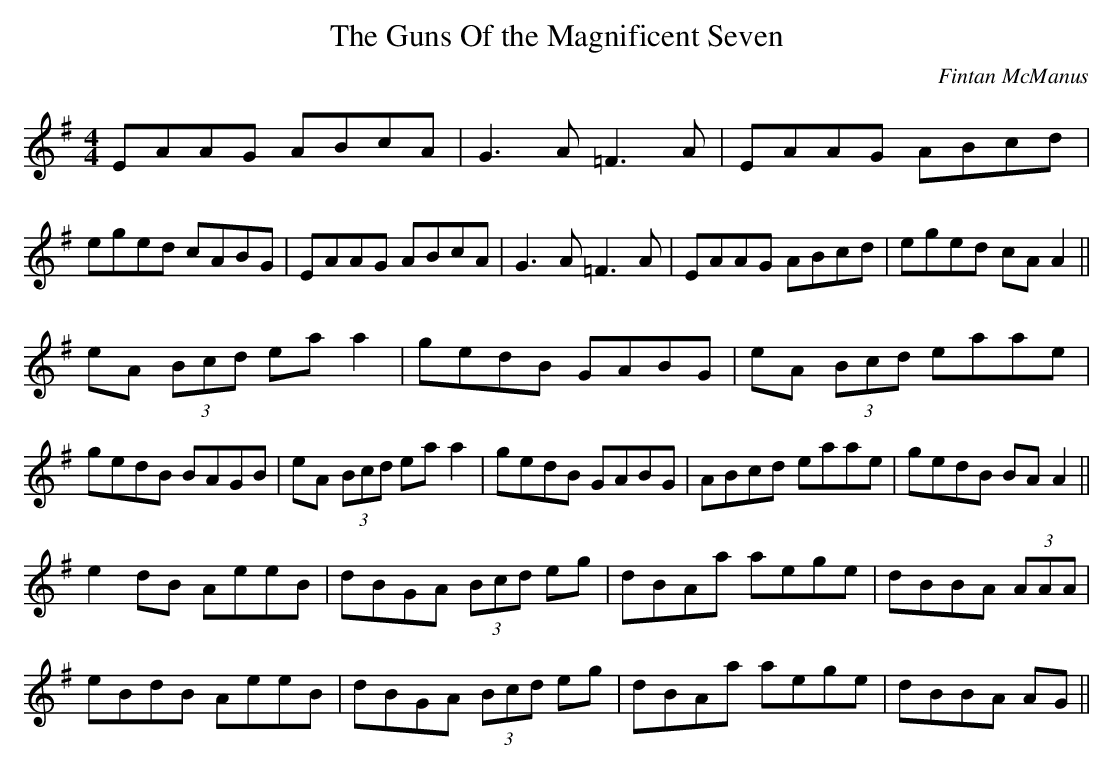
X:1
T:The Guns Of the Magnificent Seven
C:Fintan McManus
M:4/4
L:1/8
K:G
EAAG ABcA|G3A =F3A|EAAG ABcd|eged cABG|\
EAAG ABcA|G3A =F3A|EAAG ABcd|eged cAA2||
eA (3Bcd eaa2|gedB GABG|eA (3Bcd eaae|gedB BAGB|\
eA (3Bcd eaa2|gedB GABG|ABcd eaae|gedB BAA2||
e2 dB AeeB|dBGA (3Bcd eg|dBAa aege|dBBA (3AAA|
eBdB AeeB|dBGA (3Bcd eg|dBAa aege|dBBA AG||
